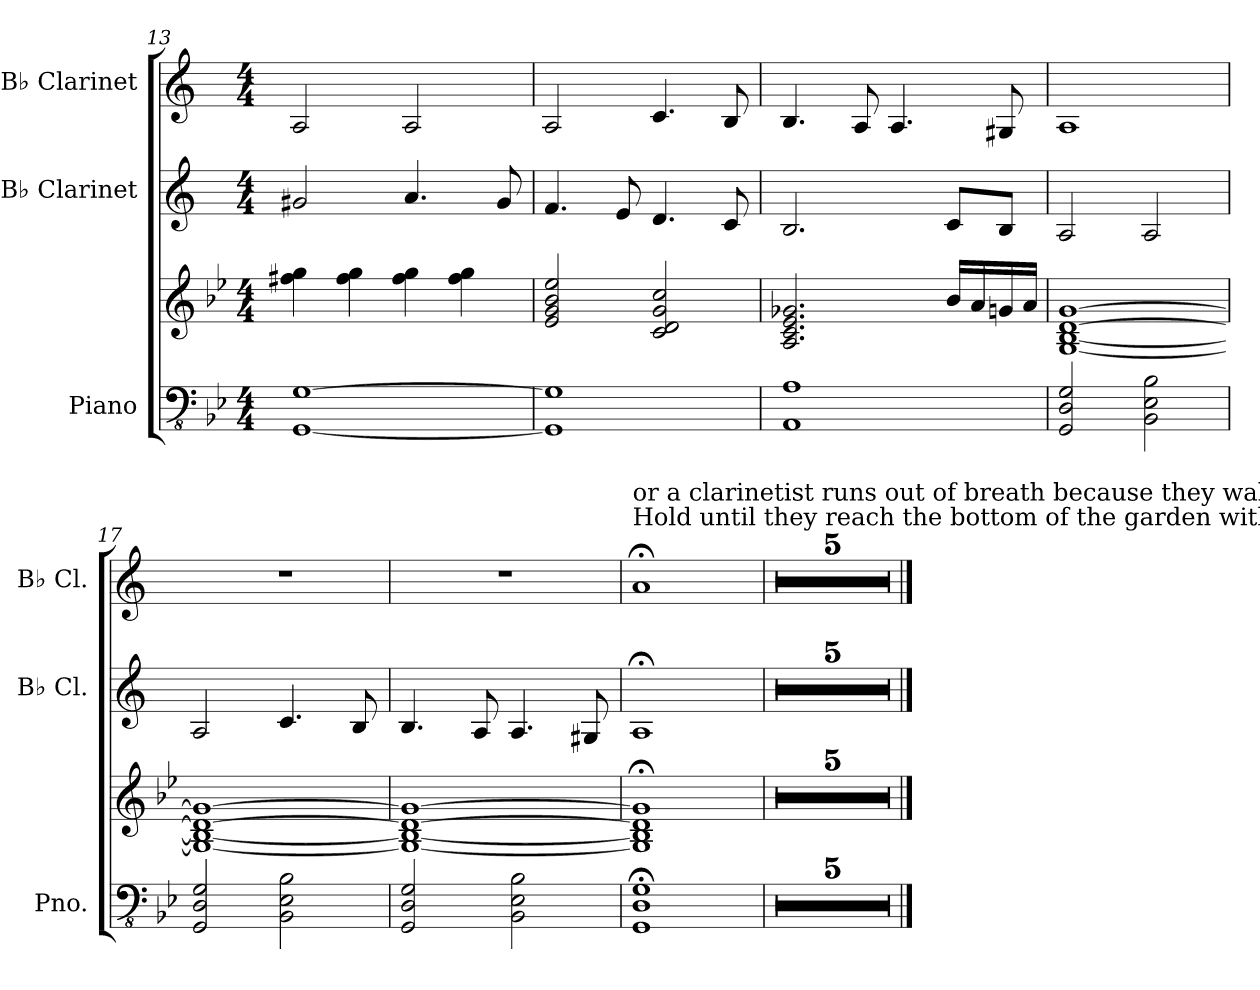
**kern	**kern	**kern	**kern
*part3	*part3	*part2	*part1
*staff4	*staff3	*staff2	*staff1
*I"Piano	*	*I"B♭ Clarinet	*I"B♭ Clarinet
*I'Pno.	*	*I'B♭ Cl.	*I'B♭ Cl.
!!LO:LB:g=z
*clefFv4	*clefG2	*clefG2	*clefG2
*	*	*ITrd1c2	*ITrd1c2
*k[b-e-]	*k[b-e-]	*k[b-e-]	*k[b-e-]
*M4/4	*M4/4	*M4/4	*M4/4
=13	=13	=13	=13
[1GGG [1GG	4ff#X\ 4gg\	2f#X/	2G/
.	4ff#\ 4gg\	.	.
.	4ff#\ 4gg\	4.g/	2G/
.	4ff#\ 4gg\	.	.
.	.	8f#/	.
=14	=14	=14	=14
1GGG] 1GG]	2e-/ 2g/ 2b-/ 2ee-/	4.e-/	2G/
.	.	8d/	.
.	2c/ 2d/ 2g/ 2cc/	4.c/	4.B-/
.	.	8B-/	8A/
=15	=15	=15	=15
1AAA 1AA	2.A/ 2.c/ 2.e-/ 2.g-X/	2.A/	4.A/
.	.	.	8G/
.	.	.	4.G/
.	16b-/LL	8B-/L	.
.	16a/	.	.
.	16gn/	8A/J	8F#X/
.	16a/JJ	.	.
=16	=16	=16	=16
2GGG/ 2DD/ 2GG/	[1G [1B- [1d [1g	2G/	1G
2BBB-\ 2EE-\ 2BB-\	.	2G/	.
=17	=17	=17	=17
2GGG/ 2DD/ 2GG/	1G_ 1B-_ 1d_ 1g_	2G/	1r
2BBB-\ 2EE-\ 2BB-\	.	4.B-/	.
.	.	8A/	.
!!LO:PB:g=z
=18	=18	=18	=18
2GGG/ 2DD/ 2GG/	1G_ 1B-_ 1d_ 1g_	4.A/	1r
.	.	8G/	.
2BBB-\ 2EE-\ 2BB-\	.	4.G/	.
.	.	8F#X/	.
=19	=19	=19	=19
!	!	!	!LO:TX:a:t=Hold until they reach the bottom of the garden with the coffin unless they're already their,
!	!	!	!LO:TX:a:t=or a clarinetist runs out of breath because they walk ridiculously slowly to such a short piece
1GGG;< 1DD;< 1GG;<	1G];< 1B-];< 1d];< 1g];<	1G;<	1g;<
=20	=20	=20	=20
1r	1r	1r	1r
=21	=21	=21	=21
1r	1r	1r	1r
=22	=22	=22	=22
1r	1r	1r	1r
=23	=23	=23	=23
1r	1r	1r	1r
=24	=24	=24	=24
1r	1r	1r	1r
==	==	==	==
*-	*-	*-	*-
